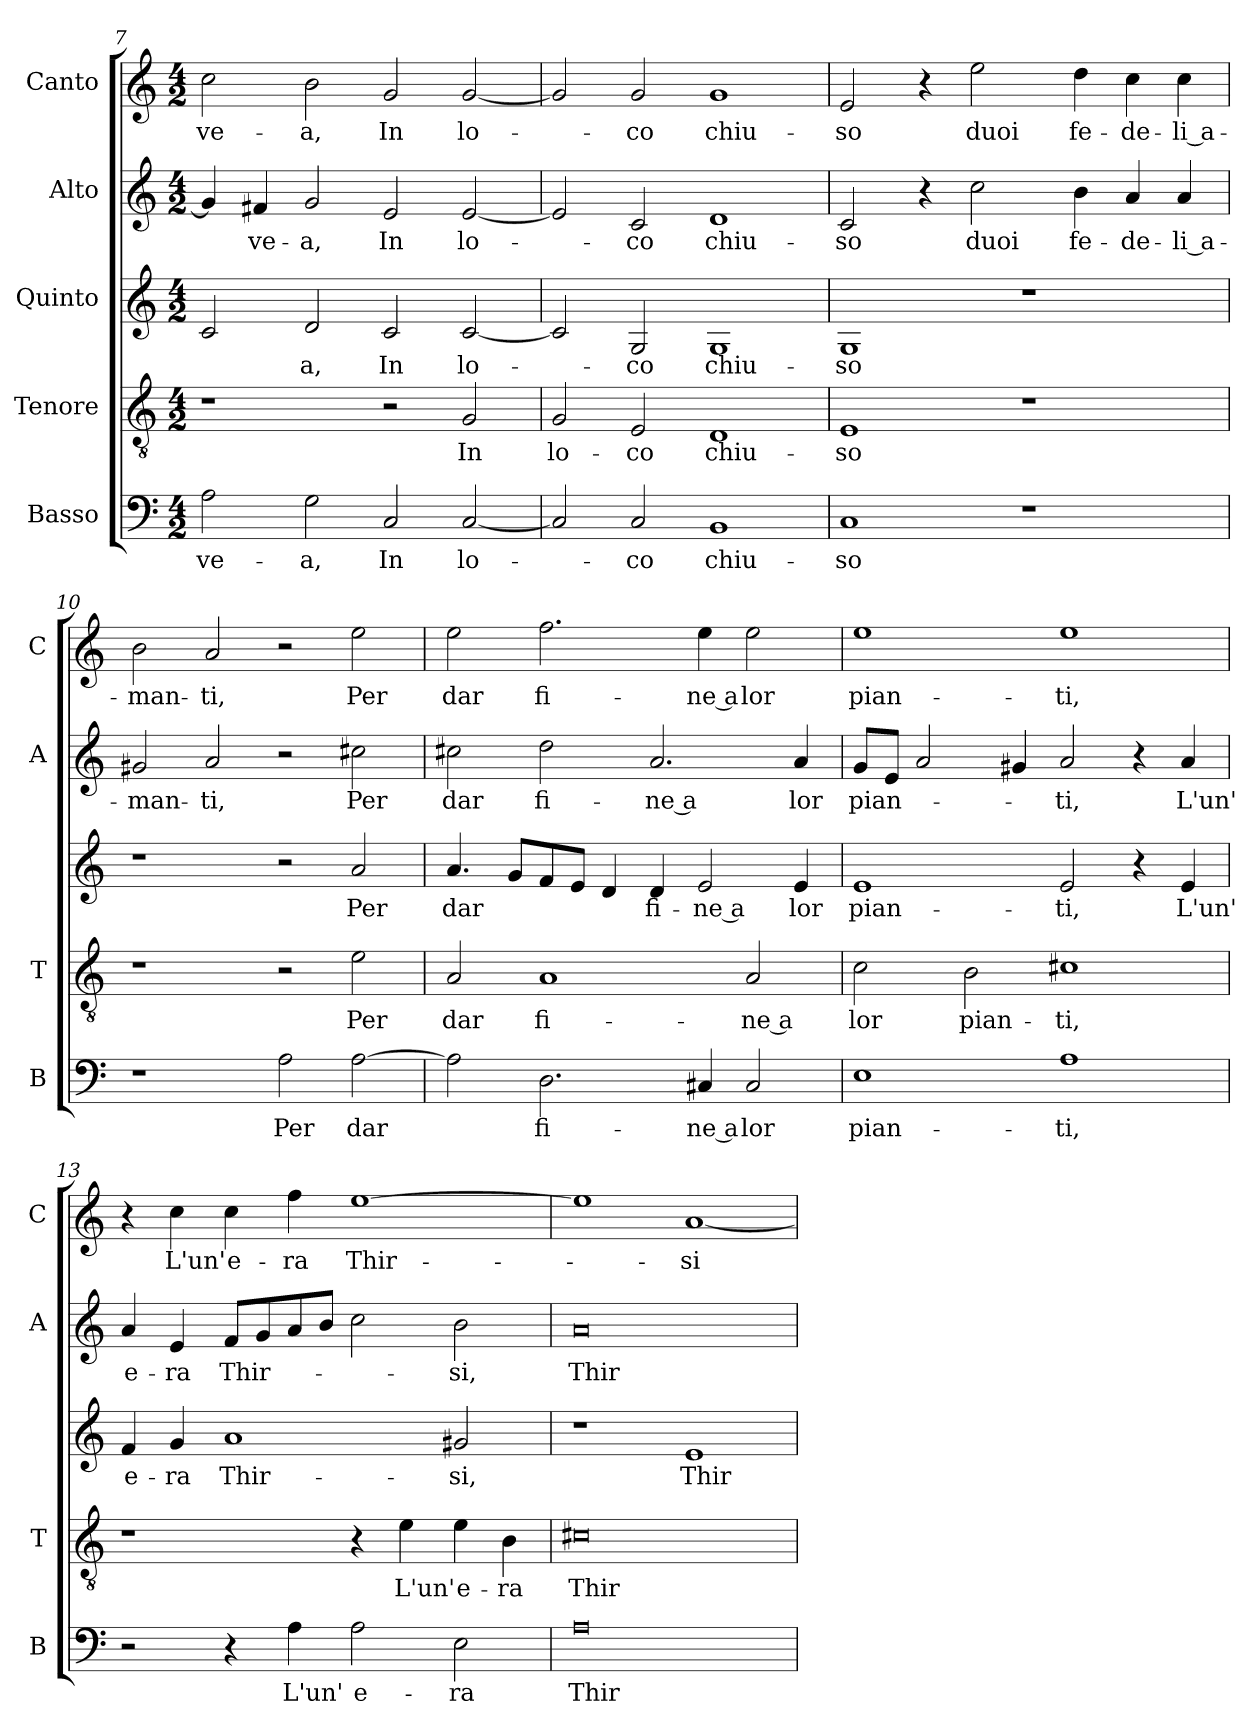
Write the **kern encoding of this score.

**kern	**text	**kern	**text	**kern	**text	**kern	**text	**kern	**text
*part5	*part5	*part4	*part4	*part3	*part3	*part2	*part2	*part1	*part1
*staff5	*staff5	*staff4	*staff4	*staff3	*staff3	*staff2	*staff2	*staff1	*staff1
*I"Basso	*	*I"Tenore	*	*I"Quinto	*	*I"Alto	*	*I"Canto	*
*I'B	*	*I'T	*	*	*	*I'A	*	*I'C	*
!!LO:PB:g=z
*clefF4	*	*clefGv2	*	*clefG2	*	*clefG2	*	*clefG2	*
*k[]	*	*k[]	*	*k[]	*	*k[]	*	*k[]	*
*C:	*	*C:	*	*C:	*	*C:	*	*C:	*
*M4/2	*	*M4/2	*	*M4/2	*	*M4/2	*	*M4/2	*
=7	=7	=7	=7	=7	=7	=7	=7	=7	=7
!	!LO:LY:b	!	!	!	!	!	!	!	!LO:LY:b
2A\	-ve-	1r	.	2c/	.	4g/]	.	2cc\	-ve-
!	!	!	!	!	!	!	!LO:LY:b	!	!
.	.	.	.	.	.	4f#X/	-ve-	.	.
!	!LO:LY:b	!	!	!	!LO:LY:b	!	!LO:LY:b	!	!LO:LY:b
2G\	-a,	.	.	2d/	-a,	2g/	-a,	2b\	-a,
!	!LO:LY:b	!	!	!	!LO:LY:b	!	!LO:LY:b	!	!LO:LY:b
2C/	In	2r	.	2c/	In	2e/	In	2g/	In
!	!LO:LY:b	!	!LO:LY:b	!	!LO:LY:b	!	!LO:LY:b	!	!LO:LY:b
[2C/	lo-	2G/	In	[2c/	lo-	[2e/	lo-	[2g/	lo-
=8	=8	=8	=8	=8	=8	=8	=8	=8	=8
!	!	!	!LO:LY:b	!	!	!	!	!	!
2C/]	.	2G/	lo-	2c/]	.	2e/]	.	2g/]	.
!	!LO:LY:b	!	!LO:LY:b	!	!LO:LY:b	!	!LO:LY:b	!	!LO:LY:b
2C/	-co	2E/	-co	2G/	-co	2c/	-co	2g/	-co
!	!LO:LY:b	!	!LO:LY:b	!	!LO:LY:b	!	!LO:LY:b	!	!LO:LY:b
1BB	chiu-	1D	chiu-	1G	chiu-	1d	chiu-	1g	chiu-
=9	=9	=9	=9	=9	=9	=9	=9	=9	=9
!	!LO:LY:b	!	!LO:LY:b	!	!LO:LY:b	!	!LO:LY:b	!	!LO:LY:b
1C	-so	1E	-so	1G	-so	2c/	-so	2e/	-so
.	.	.	.	.	.	4r	.	4r	.
!	!	!	!	!	!	!	!LO:LY:b	!	!LO:LY:b
.	.	.	.	.	.	2cc\	duoi	2ee\	duoi
1r	.	1r	.	1r	.	.	.	.	.
!	!	!	!	!	!	!	!LO:LY:b	!	!LO:LY:b
.	.	.	.	.	.	4b\	fe-	4dd\	fe-
!	!	!	!	!	!	!	!LO:LY:b	!	!LO:LY:b
.	.	.	.	.	.	4a/	-de-	4cc\	-de-
!	!	!	!	!	!	!	!LO:LY:b	!	!LO:LY:b
.	.	.	.	.	.	4a/	-li a-	4cc\	-li a-
=10	=10	=10	=10	=10	=10	=10	=10	=10	=10
!	!	!	!	!	!	!	!LO:LY:b	!	!LO:LY:b
1r	.	1r	.	1r	.	2g#X/	-man-	2b\	-man-
!	!	!	!	!	!	!	!LO:LY:b	!	!LO:LY:b
.	.	.	.	.	.	2a/	-ti,	2a/	-ti,
!	!LO:LY:b	!	!	!	!	!	!	!	!
2A\	Per	2r	.	2r	.	2r	.	2r	.
!	!LO:LY:b	!	!LO:LY:b	!	!LO:LY:b	!	!LO:LY:b	!	!LO:LY:b
[2A\	dar	2e\	Per	2a/	Per	2cc#X\	Per	2ee\	Per
!!LO:LB:g=z
=11	=11	=11	=11	=11	=11	=11	=11	=11	=11
!	!	!	!LO:LY:b	!	!LO:LY:b	!	!LO:LY:b	!	!LO:LY:b
2A\]	.	2A/	dar	4.a/	dar	2cc#X\	dar	2ee\	dar
.	.	.	.	8g/L	.	.	.	.	.
!	!LO:LY:b	!	!LO:LY:b	!	!	!	!LO:LY:b	!	!LO:LY:b
2.D\	fi-	1A	fi-	8f/	.	2dd\	fi-	2.ff\	fi-
.	.	.	.	8e/J	.	.	.	.	.
.	.	.	.	4d/	.	.	.	.	.
!	!	!	!	!	!LO:LY:b	!	!LO:LY:b	!	!
.	.	.	.	4d/	fi-	2.a/	-ne a	.	.
!	!LO:LY:b	!	!	!	!LO:LY:b	!	!	!	!LO:LY:b
4C#X/	-ne a	.	.	2e/	-ne a	.	.	4ee\	-ne a
!	!LO:LY:b	!	!LO:LY:b	!	!	!	!	!	!LO:LY:b
2C#/	lor	2A/	-ne a	.	.	.	.	2ee\	lor
!	!	!	!	!	!LO:LY:b	!	!LO:LY:b	!	!
.	.	.	.	4e/	lor	4a/	lor	.	.
=12	=12	=12	=12	=12	=12	=12	=12	=12	=12
!	!LO:LY:b	!	!LO:LY:b	!	!LO:LY:b	!	!LO:LY:b	!	!LO:LY:b
1E	pian-	2c\	lor	1e	pian-	8g/L	pian-	1ee	pian-
.	.	.	.	.	.	8e/J	.	.	.
.	.	.	.	.	.	2a/	.	.	.
!	!	!	!LO:LY:b	!	!	!	!	!	!
.	.	2B\	pian-	.	.	.	.	.	.
.	.	.	.	.	.	4g#X/	.	.	.
!	!LO:LY:b	!	!LO:LY:b	!	!LO:LY:b	!	!LO:LY:b	!	!LO:LY:b
1A	-ti,	1c#X	-ti,	2e/	-ti,	2a/	-ti,	1ee	-ti,
.	.	.	.	4r	.	4r	.	.	.
!	!	!	!	!	!LO:LY:b	!	!LO:LY:b	!	!
.	.	.	.	4e/	L'un'	4a/	L'un'	.	.
=13	=13	=13	=13	=13	=13	=13	=13	=13	=13
!	!	!	!	!	!LO:LY:b	!	!LO:LY:b	!	!
2r	.	1r	.	4f/	e-	4a/	e-	4r	.
!	!	!	!	!	!LO:LY:b	!	!LO:LY:b	!	!LO:LY:b
.	.	.	.	4g/	-ra	4e/	-ra	4cc\	L'un'
!	!	!	!	!	!LO:LY:b	!	!LO:LY:b	!	!LO:LY:b
4r	.	.	.	1a	Thir-	8f/L	Thir-	4cc\	e-
.	.	.	.	.	.	8g/	.	.	.
!	!LO:LY:b	!	!	!	!	!	!	!	!LO:LY:b
4A\	L'un'	.	.	.	.	8a/	.	4ff\	-ra
.	.	.	.	.	.	8b/J	.	.	.
!	!LO:LY:b	!	!	!	!	!	!	!	!LO:LY:b
2A\	e-	4r	.	.	.	2cc\	.	[1ee	Thir-
!	!	!	!LO:LY:b	!	!	!	!	!	!
.	.	4e\	L'un'	.	.	.	.	.	.
!	!LO:LY:b	!	!LO:LY:b	!	!LO:LY:b	!	!LO:LY:b	!	!
2E\	-ra	4e\	e-	2g#X/	-si,	2b\	-si,	.	.
!	!	!	!LO:LY:b	!	!	!	!	!	!
.	.	4B\	-ra	.	.	.	.	.	.
=14	=14	=14	=14	=14	=14	=14	=14	=14	=14
!	!LO:LY:b	!	!LO:LY:b	!	!	!	!LO:LY:b	!	!
0A	Thir-	0c#X	Thir-	1r	.	0a	Thir-	1ee]	.
!	!	!	!	!	!LO:LY:b	!	!	!	!LO:LY:b
.	.	.	.	1e	Thir-	.	.	[1a	-si
=	=	=	=	=	=	=	=	=	=
*-	*-	*-	*-	*-	*-	*-	*-	*-	*-
